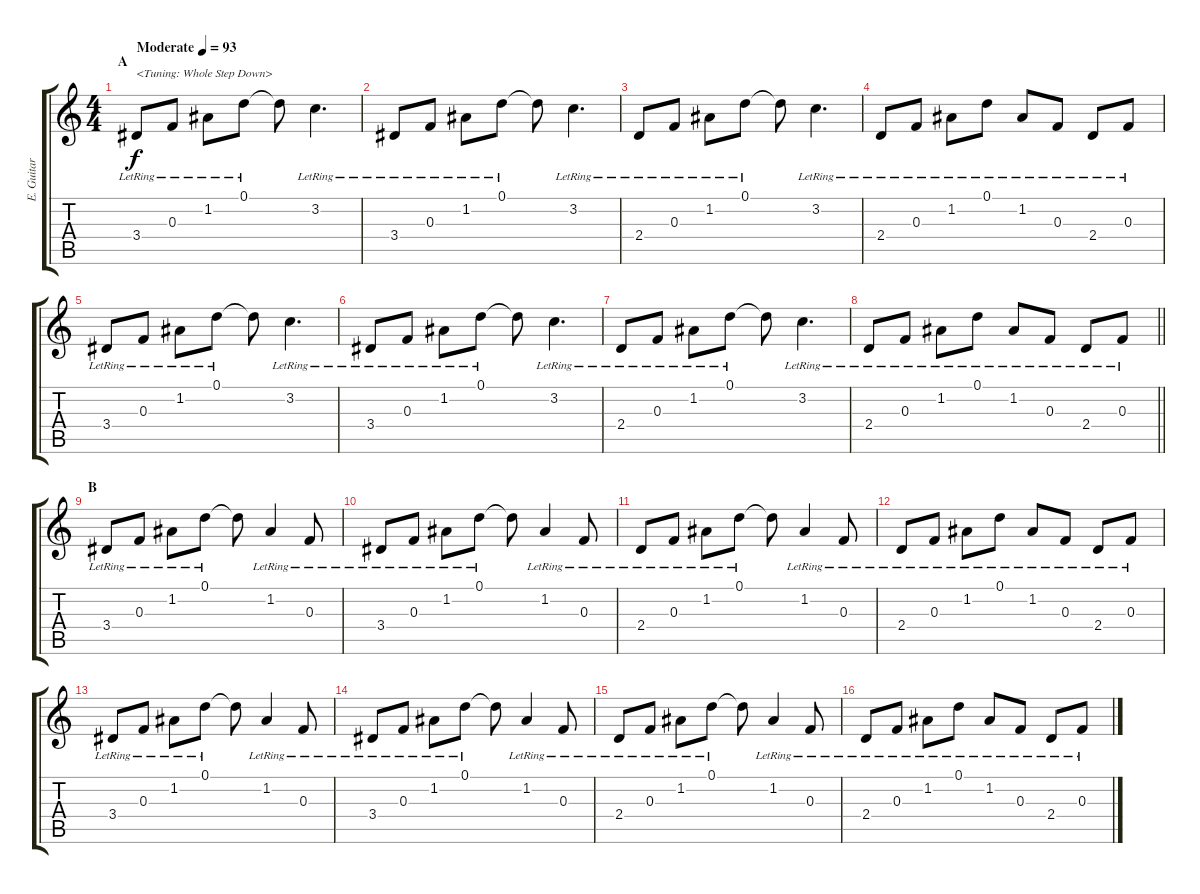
\track ("E. Guitar II" "E. Guitar ") {instrument electricguitarclean}
\staff {score tabs}
\tuning (D4 A3 F3 C3 G2 D2) {hide}
\ts (4 4)
\section ("" "A")
\tempo (93 "Moderate")
\clef g2
\ks c
3.4{lr}.8{txt "<Tuning: Whole Step Down>" dy f instrument electricguitarclean} 0.3{lr}.8 1.2{lr}.8 0.1{lr}.8 0.1{t}.8 3.2{lr}.4{d} |
3.4{lr}.8 0.3{lr}.8 1.2{lr}.8 0.1{lr}.8 0.1{t}.8 3.2{lr}.4{d} |
2.4{lr}.8 0.3{lr}.8 1.2{lr}.8 0.1{lr}.8 0.1{t}.8 3.2{lr}.4{d} |
2.4{lr}.8 0.3{lr}.8 1.2{lr}.8 0.1{lr}.8 1.2{lr}.8 0.3{lr}.8 2.4{lr}.8 0.3{lr}.8 |
3.4{lr}.8 0.3{lr}.8 1.2{lr}.8 0.1{lr}.8 0.1{t}.8 3.2{lr}.4{d} |
3.4{lr}.8 0.3{lr}.8 1.2{lr}.8 0.1{lr}.8 0.1{t}.8 3.2{lr}.4{d} |
2.4{lr}.8 0.3{lr}.8 1.2{lr}.8 0.1{lr}.8 0.1{t}.8 3.2{lr}.4{d} |
\barLineRight lightlight
2.4{lr}.8 0.3{lr}.8 1.2{lr}.8 0.1{lr}.8 1.2{lr}.8 0.3{lr}.8 2.4{lr}.8 0.3{lr}.8 |
\section ("" "B")
3.4{lr}.8 0.3{lr}.8 1.2{lr}.8 0.1{lr}.8 0.1{t}.8 1.2{lr}.4 0.3{lr}.8 |
3.4{lr}.8 0.3{lr}.8 1.2{lr}.8 0.1{lr}.8 0.1{t}.8 1.2{lr}.4 0.3{lr}.8 |
2.4{lr}.8 0.3{lr}.8 1.2{lr}.8 0.1{lr}.8 0.1{t}.8 1.2{lr}.4 0.3{lr}.8 |
2.4{lr}.8 0.3{lr}.8 1.2{lr}.8 0.1{lr}.8 1.2{lr}.8 0.3{lr}.8 2.4{lr}.8 0.3{lr}.8 |
3.4{lr}.8 0.3{lr}.8 1.2{lr}.8 0.1{lr}.8 0.1{t}.8 1.2{lr}.4 0.3{lr}.8 |
3.4{lr}.8 0.3{lr}.8 1.2{lr}.8 0.1{lr}.8 0.1{t}.8 1.2{lr}.4 0.3{lr}.8 |
2.4{lr}.8 0.3{lr}.8 1.2{lr}.8 0.1{lr}.8 0.1{t}.8 1.2{lr}.4 0.3{lr}.8 |
2.4{lr}.8 0.3{lr}.8 1.2{lr}.8 0.1{lr}.8 1.2{lr}.8 0.3{lr}.8 2.4{lr}.8 0.3{lr}.8
